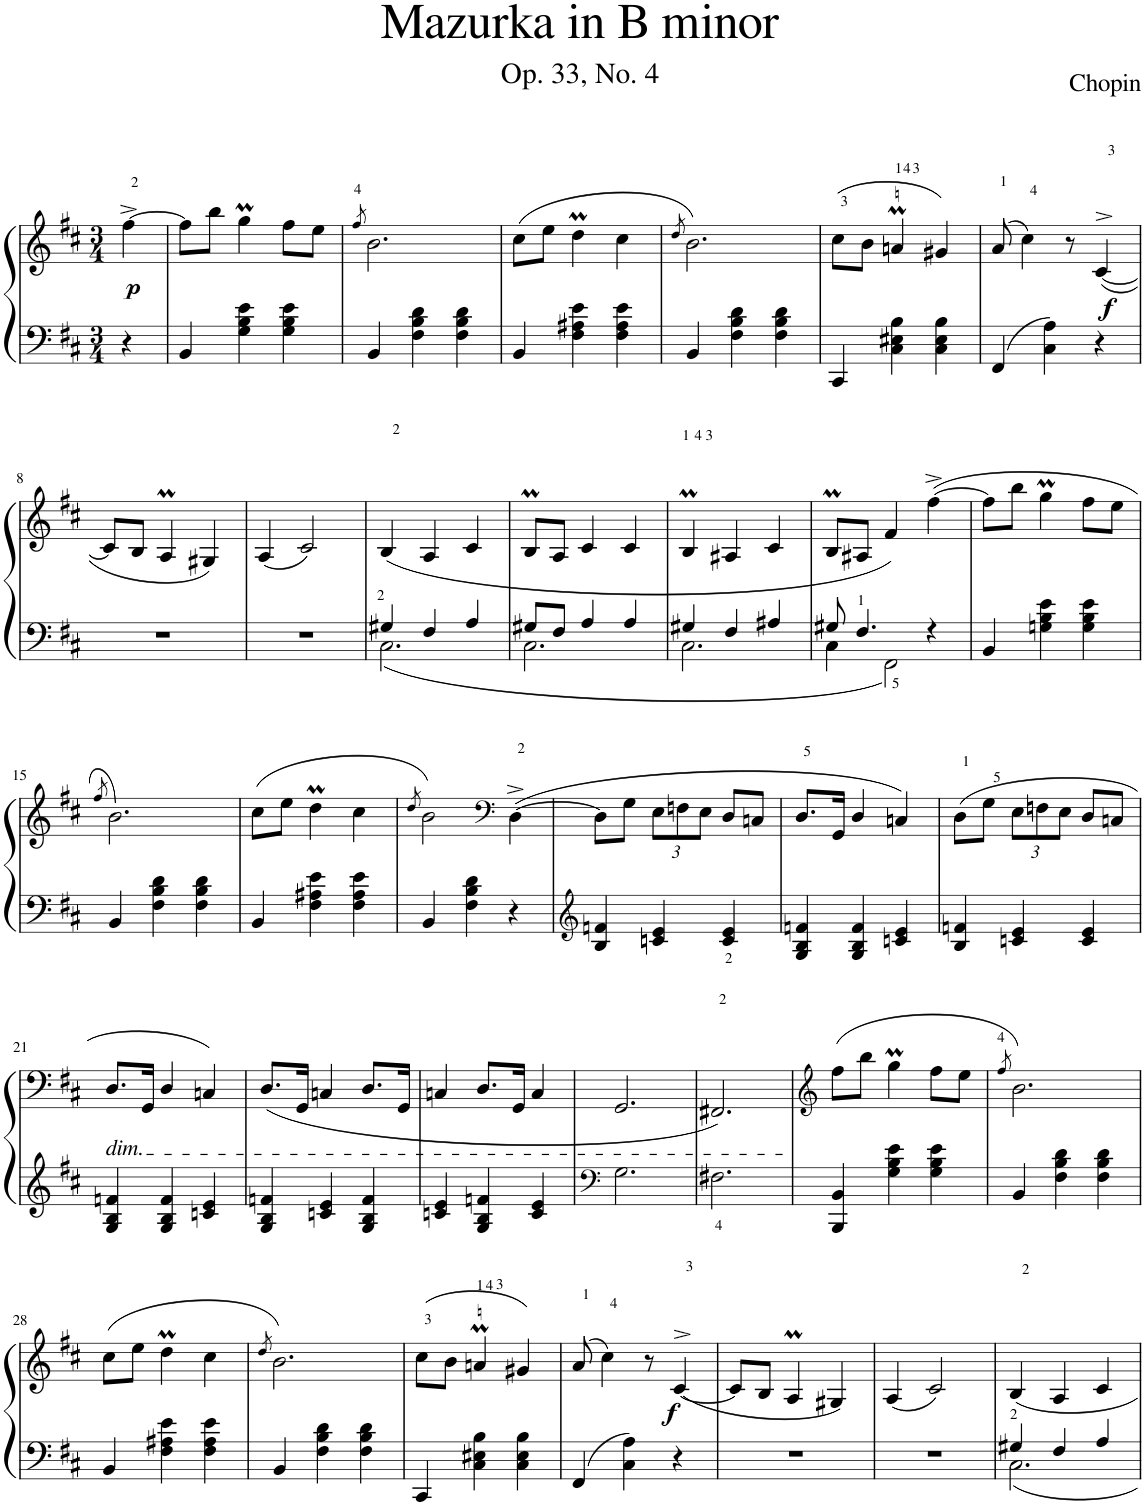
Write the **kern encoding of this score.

**kern	**kern	**dynam
*part1	*part1	*part1
*staff2	*staff1	*staff1/2
*I"Part 1	*	*
*clefF4	*clefG2	*
*k[f#c#]	*k[f#c#]	*
*M3/4	*M3/4	*
=1	=1	=1
!	!	!LO:DY:b
4r	[4ff#^\	p
=2	=2	=2
4BB/	8ff#\L]	.
.	8bb\J	.
4G\ 4B\ 4e\	4ggM\	.
4G\ 4B\ 4e\	8ff#\L	.
.	8ee\J	.
=3	=3	=3
.	8qff#/	.
4BB/	2.b\	.
4F#\ 4B\ 4d\	.	.
4F#\ 4B\ 4d\	.	.
=4	=4	=4
4BB/	(8cc#\L	.
.	8ee\J	.
4F#\ 4A#X\ 4e\	4ddM\	.
4F#\ 4A#\ 4e\	4cc#\	.
=5	=5	=5
.	8qdd/	.
4BB/	2.b\)	.
4F#\ 4B\ 4d\	.	.
4F#\ 4B\ 4d\	.	.
=6	=6	=6
4CC#/	(8cc#\L	.
.	8b\J	.
4C#\ 4E#X\ 4B\	4anM/	.
4C#\ 4E#\ 4B\	4g#X/)	.
=7	=7	=7
4FF#/	(8a/	.
.	4cc#\)	.
4C#\ 4A\	.	.
.	8r	.
!	!	!LO:DY:b
4r	([4c#^>/	f
!!LO:LB:g=z
=8	=8	=8
2.r	8c#/L]	.
.	8B/J	.
.	4AM/	.
.	4G#X/)	.
=9	=9	=9
2.r	(4A/	.
.	2c#/)	.
=10	=10	=10
*^	*	*
4G#X/	2.C#\	(4B/	.
4F#/	.	4A/	.
4A/	.	4c#/	.
=11	=11	=11	=11
8G#X/L	2.C#\	8BM/L	.
8F#/J	.	8A/J	.
4A/	.	4c#/	.
4A/	.	4c#/	.
=12	=12	=12	=12
4G#X/	2.C#\	4BM/	.
4F#/	.	4A#X/	.
4A#X/	.	4c#/	.
=13	=13	=13	=13
8G#X/	4C#\	8BM/L	.
4.F#/	.	8A#X/J	.
.	2FF#\	4f#/)	.
4r	.	([4ff#^\	.
*v	*v	*	*
=14	=14	=14
4BB/	8ff#\L]	.
.	8bb\J	.
4Gn\ 4B\ 4e\	4ggM\	.
4G\ 4B\ 4e\	8ff#\L	.
.	8ee\J	.
!!LO:LB:g=z
=15	=15	=15
.	8qff#/	.
4BB/	2.b\)	.
4F#\ 4B\ 4d\	.	.
4F#\ 4B\ 4d\	.	.
=16	=16	=16
4BB/	(8cc#\L	.
.	8ee\J	.
4F#\ 4A#X\ 4e\	4ddM\	.
4F#\ 4A#\ 4e\	4cc#\	.
=17	=17	=17
.	8qdd/	.
4BB/	2b\)	.
4F#\ 4B\ 4d\	.	.
*	*clefF4	*
4r	([4D^\	.
=18	=18	=18
*clefG2	*	*
4B/ 4fn/	8D\L]	.
.	8G\J	.
*	*Xbrackettup	*
4cn/ 4e/	12E\L	.
.	12Fn\	.
.	12E\J	.
4c/ 4e/	8D/L	.
.	8Cn/J	.
=19	=19	=19
4G/ 4B/ 4fn/	8.D/L	.
.	16GG/Jk	.
4G/ 4B/ 4f/	4D/	.
4cn/ 4e/	4Cn/)	.
=20	=20	=20
4B/ 4fn/	(8D\L	.
.	8G\J	.
4cn/ 4e/	12E\L	.
.	12Fn\	.
.	12E\J	.
4c/ 4e/	8D/L	.
.	8Cn/J	.
!!LO:LB:g=z
=21	=21	=21
!	!LO:TX:b:i:t=dim.	!
4G/ 4B/ 4fn/	8.D/L	.
.	16GG/Jk	.
4G/ 4B/ 4f/	4D/	.
4cn/ 4e/	4Cn/)	.
=22	=22	=22
4G/ 4B/ 4fn/	(8.D/L	.
.	16GG/Jk	.
4cn/ 4e/	4Cn/	.
4G/ 4B/ 4f/	8.D/L	.
.	16GG/Jk	.
=23	=23	=23
4cn/ 4e/	4Cn/	.
4G/ 4B/ 4fn/	8.D/L	.
.	16GG/Jk	.
4c/ 4e/	4C/	.
=24	=24	=24
*clefF4	*	*
2.G\	2.GG/	.
=25	=25	=25
2.F#X<\	2.FF#X/)	.
=26	=26	=26
*	*clefG2	*
4BBB/ 4BB/	(8ff#\L	.
.	8bb\J	.
4G\ 4B\ 4e\	4ggM\	.
4G\ 4B\ 4e\	8ff#\L	.
.	8ee\J	.
=27	=27	=27
.	8qff#/	.
4BB/	2.b\)	.
4F#\ 4B\ 4d\	.	.
4F#\ 4B\ 4d\	.	.
!!LO:LB:g=z
=28	=28	=28
4BB/	(8cc#\L	.
.	8ee\J	.
4F#\ 4A#X\ 4e\	4ddM\	.
4F#\ 4A#\ 4e\	4cc#\	.
=29	=29	=29
.	8qdd/	.
4BB/	2.b\)	.
4F#\ 4B\ 4d\	.	.
4F#\ 4B\ 4d\	.	.
=30	=30	=30
4CC#/	(8cc#\L	.
.	8b\J	.
4C#\ 4E#X\ 4B\	4anM/	.
4C#\ 4E#\ 4B\	4g#X/)	.
=31	=31	=31
4FF#/	(8a/	.
.	4cc#\)	.
4C#\ 4A\	.	.
.	8r	.
!	!	!LO:DY:b
4r	([4c#^>/	f
=32	=32	=32
2.r	8c#/L]	.
.	8B/J	.
.	4AM/	.
.	4G#X/)	.
=33	=33	=33
2.r	(4A/	.
.	2c#/)	.
=34	=34	=34
*^	*	*
4G#X/	2.C#\	4B/	.
4F#/	.	4A/	.
4A/	.	4c#/	.
*v	*v	*	*
=	=	=
*-	*-	*-
